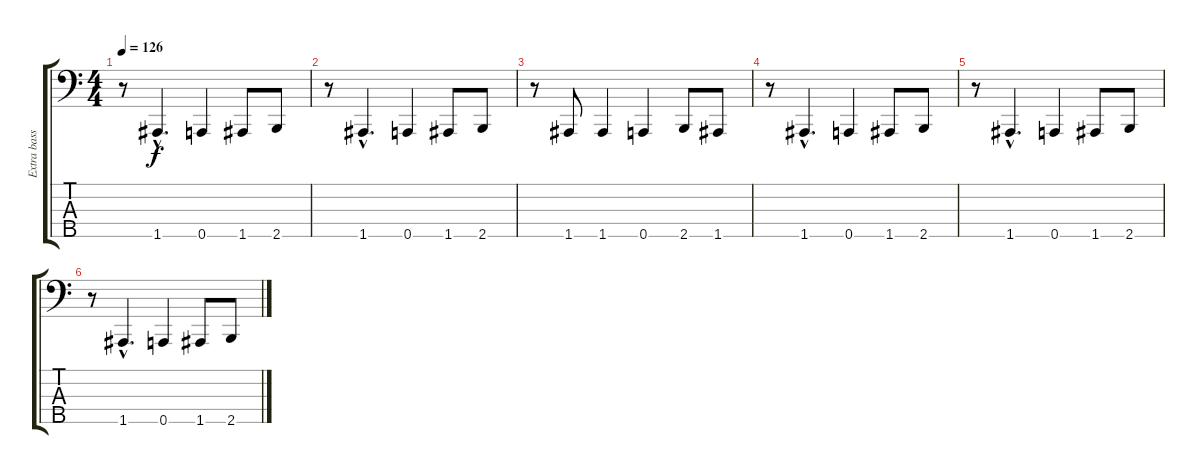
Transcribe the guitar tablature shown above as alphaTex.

\track ("Extra bass" "Extra bass") {instrument electricbassfinger}
\staff {score tabs}
\tuning (F2 C2 G1 D1 A0) {hide}
\ts (4 4)
\tempo 126
\clef f4
\ks c
r.8{dy f} 1.5{hac}.4{d} 0.5.4 1.5.8 2.5.8 |
r.8 1.5{hac}.4{d} 0.5.4 1.5.8 2.5.8 |
r.8 1.5.8 1.5.4 0.5.4 2.5.8 1.5.8 |
r.8 1.5{hac}.4{d} 0.5.4 1.5.8 2.5.8 |
r.8 1.5{hac}.4{d} 0.5.4 1.5.8 2.5.8 |
r.8 1.5{hac}.4{d} 0.5.4 1.5.8 2.5.8
